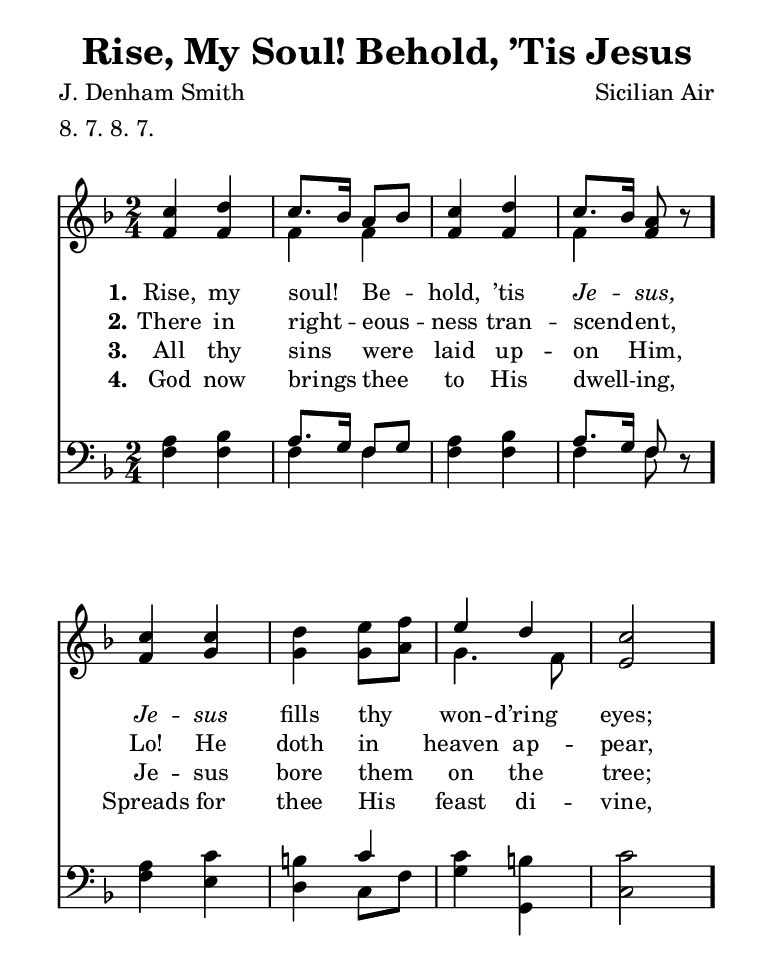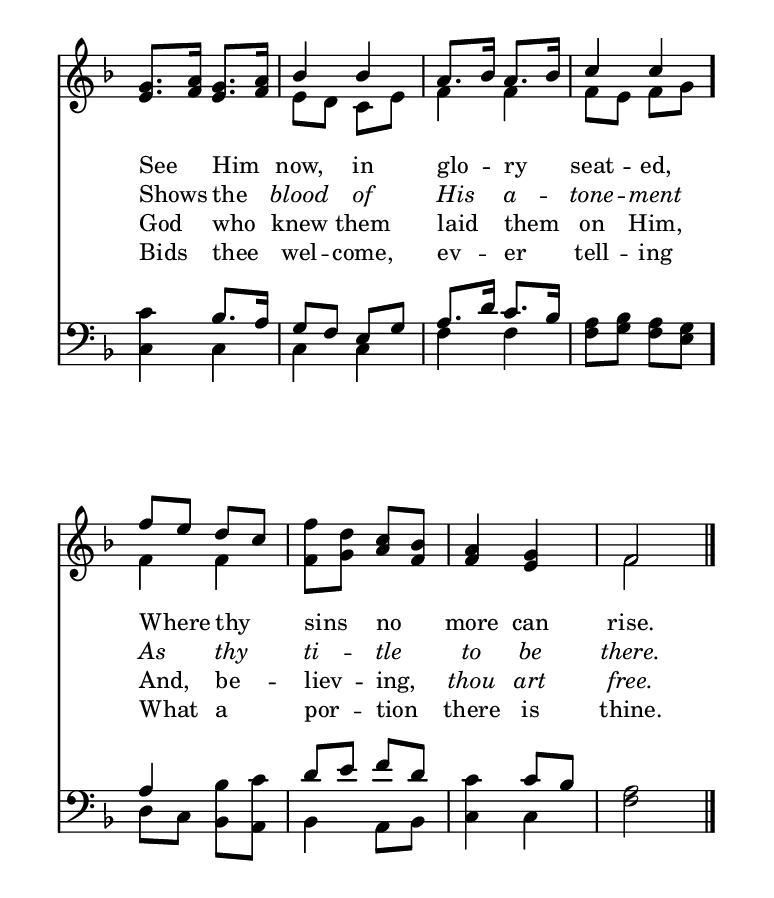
\include "common/global.ily"
\paper {
  \include "common/paper.ily"
  ragged-bottom = ##t
  system-system-spacing.padding = 11
}

\header{
  %gospel
  hymnnumber = "288"
  title = "Rise, My Soul! Behold, ’Tis Jesus"
  tunename = "Sicilian Mariners"
  meter = "8. 7. 8. 7."
  poet = "J. Denham Smith"
  composer = "Sicilian Air"
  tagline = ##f
}

global = {
  \include "common/overrides.ily"
  \override Staff.TimeSignature.style = #'numbered
  \time 2/4
  \override Score.MetronomeMark.transparent = ##t % hide all fermata changes too
  \tempo 4=80
  \key f \major
  \autoBeamOff
}

notesSoprano = {
\global
\relative c'' {

  c4 d | c8.[ bes16] a8[ bes] | c4 d | c8.[ bes16] a8 r8 |
  c4 c | d e8[ f] | e4 d | c2 |
  g8.[ a16] g8.[ a16] | bes4 bes | a8.[ bes16] a8.[ bes16] c4 c |
  f8[ e] d[ c] | f[ d] c[ bes] | a4 g | f2 |

  \bar "|."

}
}

notesAlto = {
\global
\relative e' {

  f4 f | f f | f f | f f8 r |
  f4 g | g g8[ a] | g4. f8 | e2 |
  e8.[ f16] e8.[ f16] | e8[ d] c[ e] | f4 f | f8[ e] f[ g] |
  f4 f | f8[ g] a8[ f] | f4 e | f2 |

}
}

notesTenor = {
\global
\relative a {

  a4 bes | a8.[ g16] f8[ g] | a4 bes | a8.[ g16] f8 r |
  a4 c | b c | c b | c2 |
  c4 bes8.[ a16] | g8[ f] e[ g] | a8.[ d16] c8.[ bes16] | a8[ bes] a[ g] |
  a4 bes8[ c] | d[ e] f[ d] | c4 c8[ bes] | a2 |

}
}

notesBass = {
\global
\relative f {

  f4 f | f f | f f | f f8 r |
  f4 e | d c8[ f] | g4 g, | c2 |
  c4 c | c c | f f | f8[ g] f[ e] |
  d8[ c] bes[ a] | bes4 a8[ bes] | c4 c | f2 |

}
}

wordsA = \lyricmode {
\set stanza = "1."

Rise, my soul! Be -- hold, ’tis \italicsOn Je -- sus, \bar "."
Je -- sus \italicsOff fills thy won -- d’ring eyes; \bar "."
See Him now, in glo -- ry seat -- ed, \bar "."
Where thy sins no more can rise. \bar "."

}

wordsB = \lyricmode {
\set stanza = "2."

There in right -- eous -- ness tran -- scend -- ent,
Lo! He doth in heaven ap -- pear,
Shows the \italicsOn blood of His a -- tone -- ment
As thy ti -- tle to be there. \italicsOff

}

wordsC = \lyricmode {
\set stanza = "3."

All thy sins were laid up -- on Him,
Je -- sus bore them on the tree;
God who knew them laid them on Him,
And, be -- liev -- ing, \italicsOn thou art free. \italicsOff

}

wordsD = \lyricmode {
\set stanza = "4."

God now brings thee to His dwell -- ing,
Spreads for thee His feast di -- vine,
Bids thee wel -- come, ev -- er tell -- ing
What a por -- tion there is thine.

}

wordsE = \markuplist {

\line { In that circle of God’s favor– }
\line { { \hspace #2 } Circle of the Father’s love– }
\line { All is rest, and rest forever, }
\line { { \hspace #2 } All is perfectness above. }

}

wordsF = \markuplist {

\line { Blessed, glorious word \italic forever, }
\line { { \hspace #2 } Yea, \italic forever is the word; }
\line { Nothing can the ransomed sever, }
\line { { \hspace #2 } Naught divide them from the Lord. }

}

\score {
  \context ChoirStaff <<
    \context Staff = upper <<
      \set Staff.autoBeaming = ##f
      \set ChoirStaff.systemStartDelimiter = #'SystemStartBar
      \set ChoirStaff.printPartCombineTexts = ##f
      \partcombine #'(2 . 9) \notesSoprano \notesAlto
      \context NullVoice = sopranos { \voiceOne << \notesSoprano >> }
      \context NullVoice = altos { \voiceTwo << \notesAlto >> }
      \context Lyrics = one   \lyricsto sopranos \wordsA
      \context Lyrics = two   \lyricsto sopranos \wordsB
      \context Lyrics = three \lyricsto sopranos \wordsC
      \context Lyrics = four  \lyricsto sopranos \wordsD
    >>
    \context Staff = men <<
      \set Staff.autoBeaming = ##f
      \clef bass
      \set ChoirStaff.printPartCombineTexts = ##f
      \partcombine #'(2 . 9) \notesTenor \notesBass
      \context NullVoice = tenors { \voiceOne << \notesTenor >> }
      \context NullVoice = basses { \voiceTwo << \notesBass >> }
    >>
  >>
  \layout {
    \include "common/layout.ily"
  }
  \midi{
    \include "common/midi.ily"
  }
}

\markup { \fill-line {
  \null
  \column {
    \line{ \bold 5 \column { \wordsE } }
    \vspace #1
    \line{ \bold 6 \column { \wordsF } }
  }
  \null
} }

\version "2.19.49"  % necessary for upgrading to future LilyPond versions.

% vi:set et ts=2 sw=2 ai nocindent syntax=lilypond:
